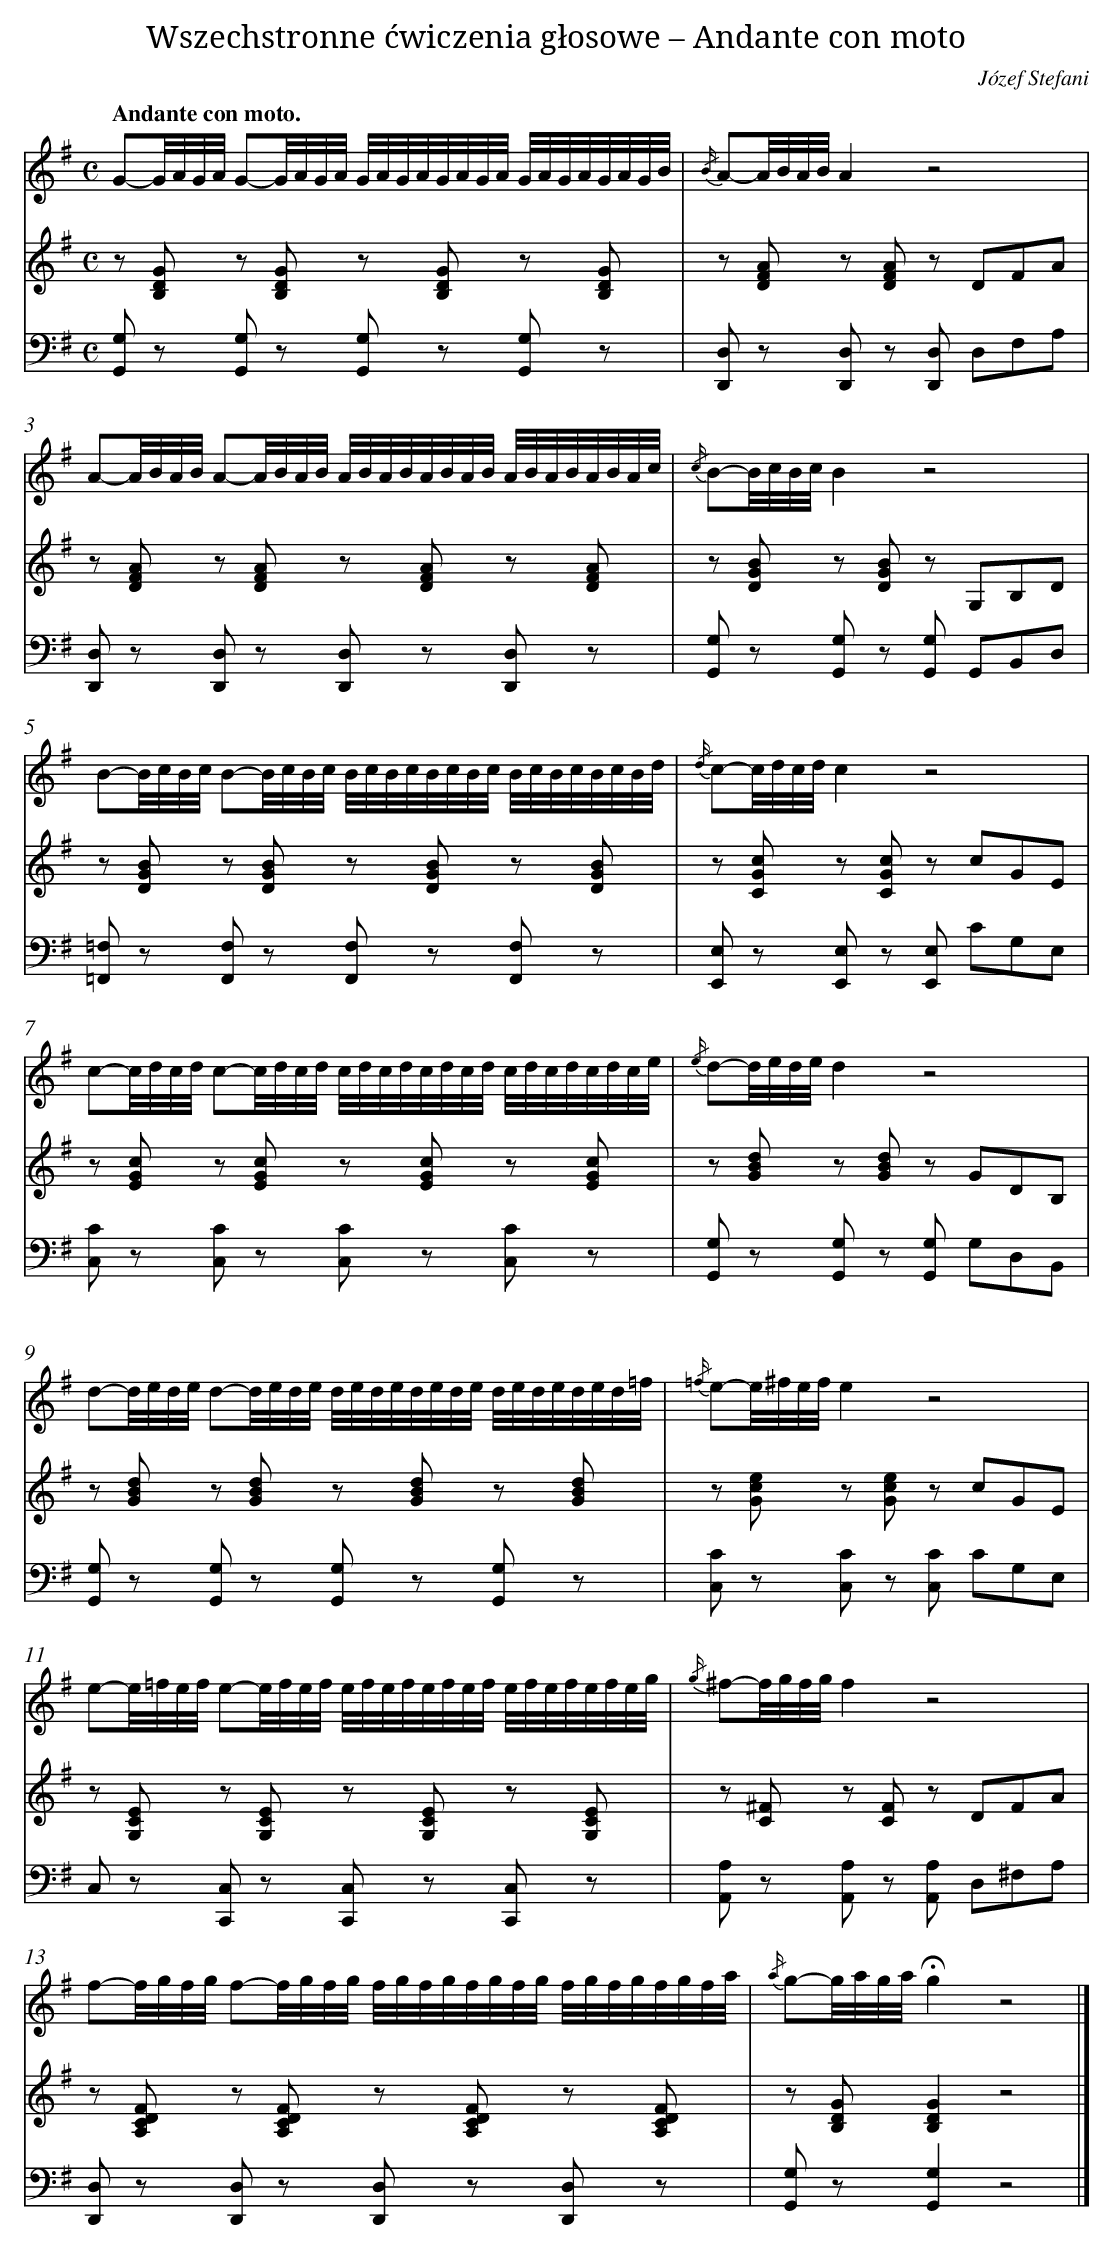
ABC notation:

X:1
T: Wszechstronne ćwiczenia głosowe – Andante con moto
C: Józef Stefani
L: 1/8
M: C
Q: "Andante con moto."
V: 1 clef=treble
V: 2 clef=treble
V: 3 clef=bass
K: G
[V:1] G-G//A//G//A// G-G//A//G//A// G//A//G//A//G//A//G//A// G//A//G//A//G//A//G//B// |
[V:2] z [GDB,] z [GDB,] z [GDB,] z [GDB,] |
[V:3] [G,G,,] z [G,G,,] z [G,G,,] z [G,G,,] z |
[V:1] {/B/} A-A//B//A//B//A2z4 |
[V:2] z [AFD] z [AFD] z DFA |
[V:3] [D,D,,] z [D,D,,] z [D,D,,] D,F,A, |
[V:1] A-A//B//A//B// A-A//B//A//B// A//B//A//B//A//B//A//B// A//B//A//B//A//B//A//c// |
[V:2] z [AFD] z [AFD] z [AFD] z [AFD] |
[V:3] [D,D,,] z [D,D,,] z [D,D,,] z [D,D,,] z |
[V:1] {/c/} B-B//c//B//c//B2z4 |
[V:2] z [BGD] z [BGD] z G,B,D |
[V:3] [G,G,,] z [G,G,,] z [G,G,,] G,,B,,D, |
[V:1] B-B//c//B//c// B-B//c//B//c// B//c//B//c//B//c//B//c// B//c//B//c//B//c//B//d// |
[V:2] z [BGD] z [BGD] z [BGD] z [BGD] |
[V:3] [=F,=F,,] z [F,F,,] z [F,F,,] z [F,F,,] z |
[V:1] {/d/} c-c//d//c//d//c2z4 |
[V:2] z [cGC] z [cGC] z cGE |
[V:3] [E,E,,] z [E,E,,] z [E,E,,] CG,E, |
[V:1] c-c//d//c//d// c-c//d//c//d// c//d//c//d//c//d//c//d// c//d//c//d//c//d//c//e// |
[V:2] z [cGE] z [cGE] z [cGE] z [cGE] |
[V:3] [CC,] z [CC,] z [CC,] z [CC,] z |
[V:1] {/e/} d-d//e//d//e//d2z4 |
[V:2] z [dBG] z [dBG] z GDB, |
[V:3] [G,G,,] z [G,G,,] z [G,G,,] G,D,B,, |
[V:1] d-d//e//d//e// d-d//e//d//e// d//e//d//e//d//e//d//e// d//e//d//e//d//e//d//=f// |
[V:2] z [dBG] z [dBG] z [dBG] z [dBG] |
[V:3] [G,G,,] z [G,G,,] z [G,G,,] z [G,G,,] z |
[V:1] {/=f/} e-e//^f//e//f//e2z4 |
[V:2] z [ecG] z [ecG] z cGE |
[V:3] [CC,] z [CC,] z [CC,] CG,E, |
[V:1] e-e//=f//e//f// e-e//f//e//f// e//f//e//f//e//f//e//f// e//f//e//f//e//f//e//g// |
[V:2] z [ECG,] z [ECG,] z [ECG,] z [ECG,] |
[V:3] C, z [C,C,,] z [C,C,,] z [C,C,,] z |
[V:1] {/g/} ^f-f//g//f//g//f2z4 |
[V:2] z [^FC] z [FC] z DFA |
[V:3] [A,A,,] z [A,A,,] z [A,A,,] D,^F,A, |
[V:1] f-f//g//f//g// f-f//g//f//g// f//g//f//g//f//g//f//g// f//g//f//g//f//g//f//a// |
[V:2] z [FDCA,] z [FDCA,] z [FDCA,] z [FDCA,] |
[V:3] [D,D,,] z [D,D,,] z [D,D,,] z [D,D,,] z |
[V:1] {/a/} g-g//a//g//a//!fermata!g2z4 |]
[V:2] z [GDB,][G2D2B,2]z4 |]
[V:3] [G,G,,] z[G,2G,,2]z4 |]
